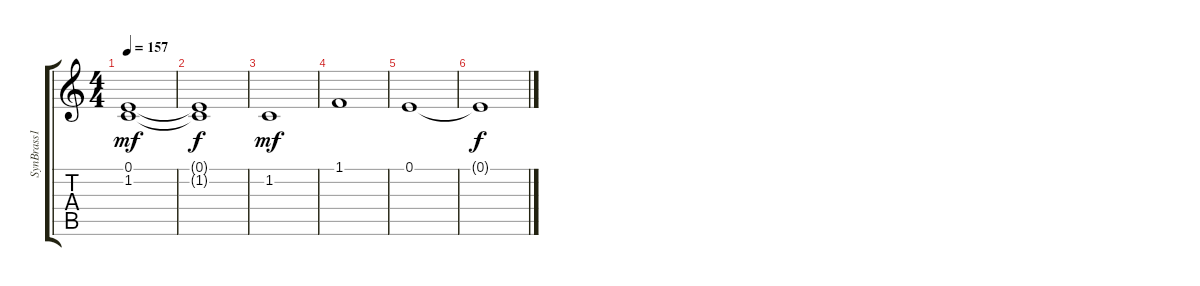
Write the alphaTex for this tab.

\track ("SynBrass1           " "SynBrass1 ") {instrument synthbrass1}
\staff {score tabs}
\tuning (E4 B3 G3 D3 A2 E2) {hide}
\ts (4 4)
\tempo 157
\clef g2
\ks c
(0.1 1.2).1{dy mf volume 7} |
(0.1{t} 1.2{t}).1{dy f} |
1.2.1{dy mf volume 3} |
1.1.1{volume 1} |
0.1.1{volume 0} |
0.1{t}.1{dy f}
